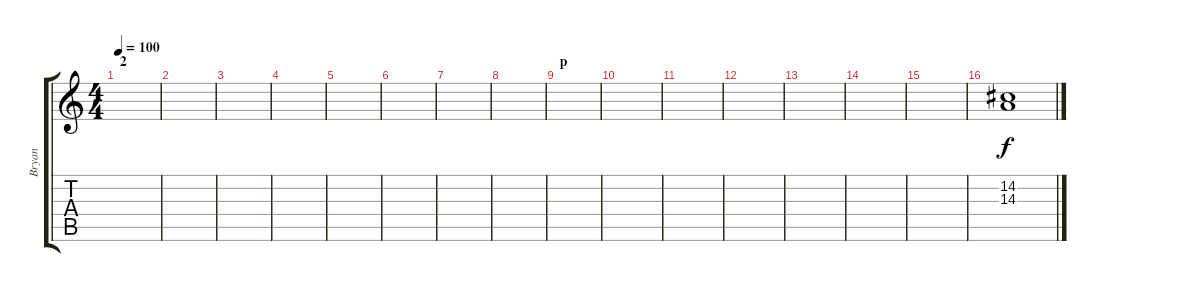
\track ("Bryan" "Bryan") {instrument lead2sawtooth}
\staff {score tabs}
\tuning (E4 B3 G3 D3 A2 E2) {hide}
\ts (4 4)
\section ("" "2")
\tempo 100
\clef g2
\ks c
|
|
|
|
|
|
|
|
\section ("" "p")
|
|
|
|
|
|
|
(14.2 14.3).1
